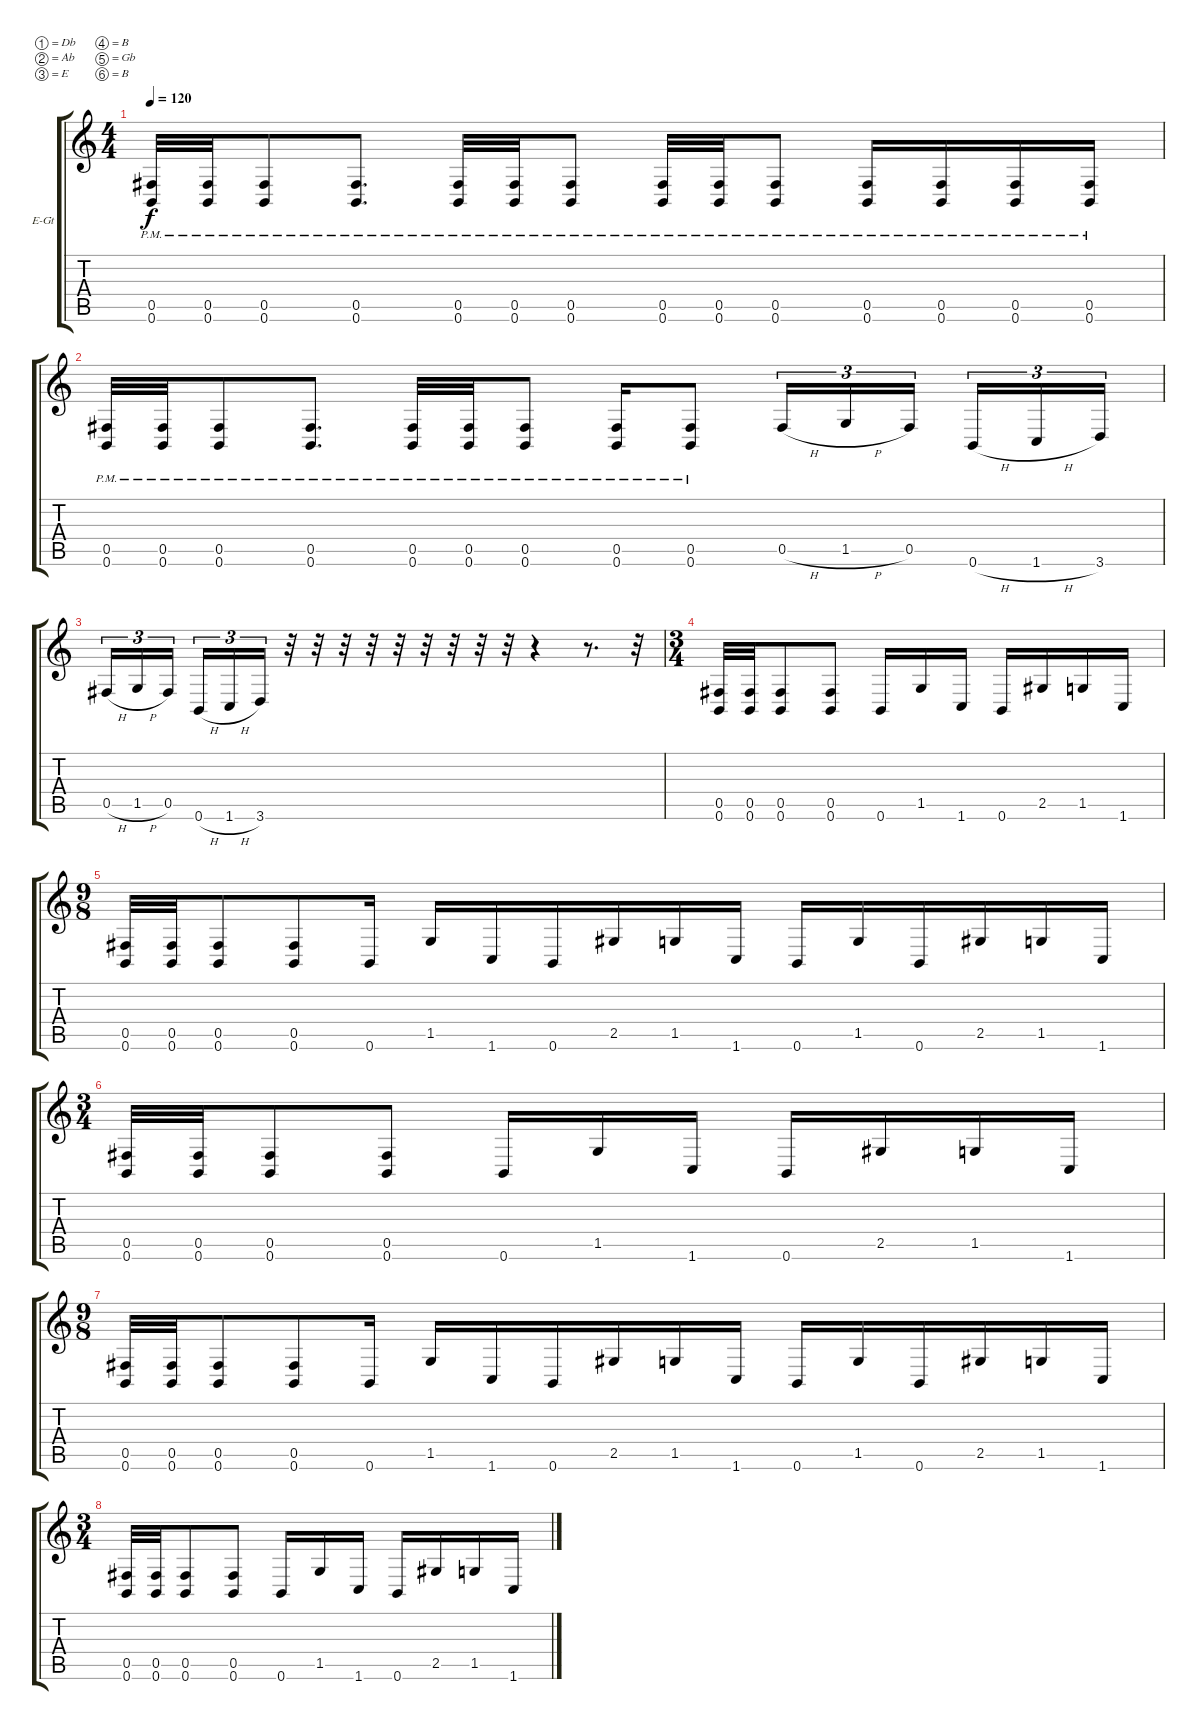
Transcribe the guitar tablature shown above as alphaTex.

\defaultSystemsLayout 4
\bracketExtendMode groupsimilarinstruments
\firstSystemTrackNameOrientation horizontal
\otherSystemsTrackNameOrientation horizontal
\track ("Electric Guitar" "E-Gt") {instrument distortionguitar}
\staff {score tabs}
\tuning (Db4 Ab3 E3 B2 Gb2 B1)
\ts (4 4)
\tempo 120
\clef g2
\ks c
(0.6{pm} 0.5{pm}).32{dy f} (0.5{pm} 0.6{pm}).32 (0.6{pm} 0.5{pm}).8 (0.5{pm} 0.6{pm}).8{d} (0.6{pm} 0.5{pm}).32 (0.5{pm} 0.6{pm}).32 (0.6{pm} 0.5{pm}).8 (0.5{pm} 0.6{pm}).32 (0.6{pm} 0.5{pm}).32 (0.5{pm} 0.6{pm}).8 (0.6{pm} 0.5{pm}).16 (0.6{pm} 0.5{pm}).16 (0.6{pm} 0.5{pm}).16 (0.6{pm} 0.5{pm}).16 |
(0.6{pm} 0.5{pm}).32 (0.5{pm} 0.6{pm}).32 (0.6{pm} 0.5{pm}).8 (0.5{pm} 0.6{pm}).8{d} (0.6{pm} 0.5{pm}).32 (0.5{pm} 0.6{pm}).32 (0.6{pm} 0.5{pm}).8 (0.5{pm} 0.6{pm}).16 (0.6{pm} 0.5{pm}).8 0.5{h}.16{tu (3 2)} 1.5{h}.16{tu (3 2)} 0.5.16{tu (3 2)} 0.6{h}.16{tu (3 2)} 1.6{h}.16{tu (3 2)} 3.6.16{tu (3 2)} |
0.5{h}.16{tu (3 2)} 1.5{h}.16{tu (3 2)} 0.5.16{tu (3 2)} 0.6{h}.16{tu (3 2)} 1.6{h}.16{tu (3 2)} 3.6.16{tu (3 2)} r.32 r.32 r.32 r.32 r.32 r.32 r.32 r.32 r.32 r.4 r.8{d} r.32 |
\ts (3 4)
(0.6 0.5).32 (0.5 0.6).32 (0.6 0.5).8 (0.5 0.6).8 0.6.16 1.5.16 1.6.16 0.6.16 2.5.16 1.5.16 1.6.16 |
\ts (9 8)
(0.6 0.5).32 (0.5 0.6).32 (0.6 0.5).8 (0.5 0.6).8 0.6.16 1.5.16 1.6.16 0.6.16 2.5.16 1.5.16 1.6.16 0.6.16 1.5.16 0.6.16 2.5.16 1.5.16 1.6.16 |
\ts (3 4)
(0.6 0.5).32 (0.5 0.6).32 (0.6 0.5).8 (0.5 0.6).8 0.6.16 1.5.16 1.6.16 0.6.16 2.5.16 1.5.16 1.6.16 |
\ts (9 8)
(0.6 0.5).32 (0.5 0.6).32 (0.6 0.5).8 (0.5 0.6).8 0.6.16 1.5.16 1.6.16 0.6.16 2.5.16 1.5.16 1.6.16 0.6.16 1.5.16 0.6.16 2.5.16 1.5.16 1.6.16 |
\ts (3 4)
(0.6 0.5).32 (0.5 0.6).32 (0.6 0.5).8 (0.5 0.6).8 0.6.16 1.5.16 1.6.16 0.6.16 2.5.16 1.5.16 1.6.16
